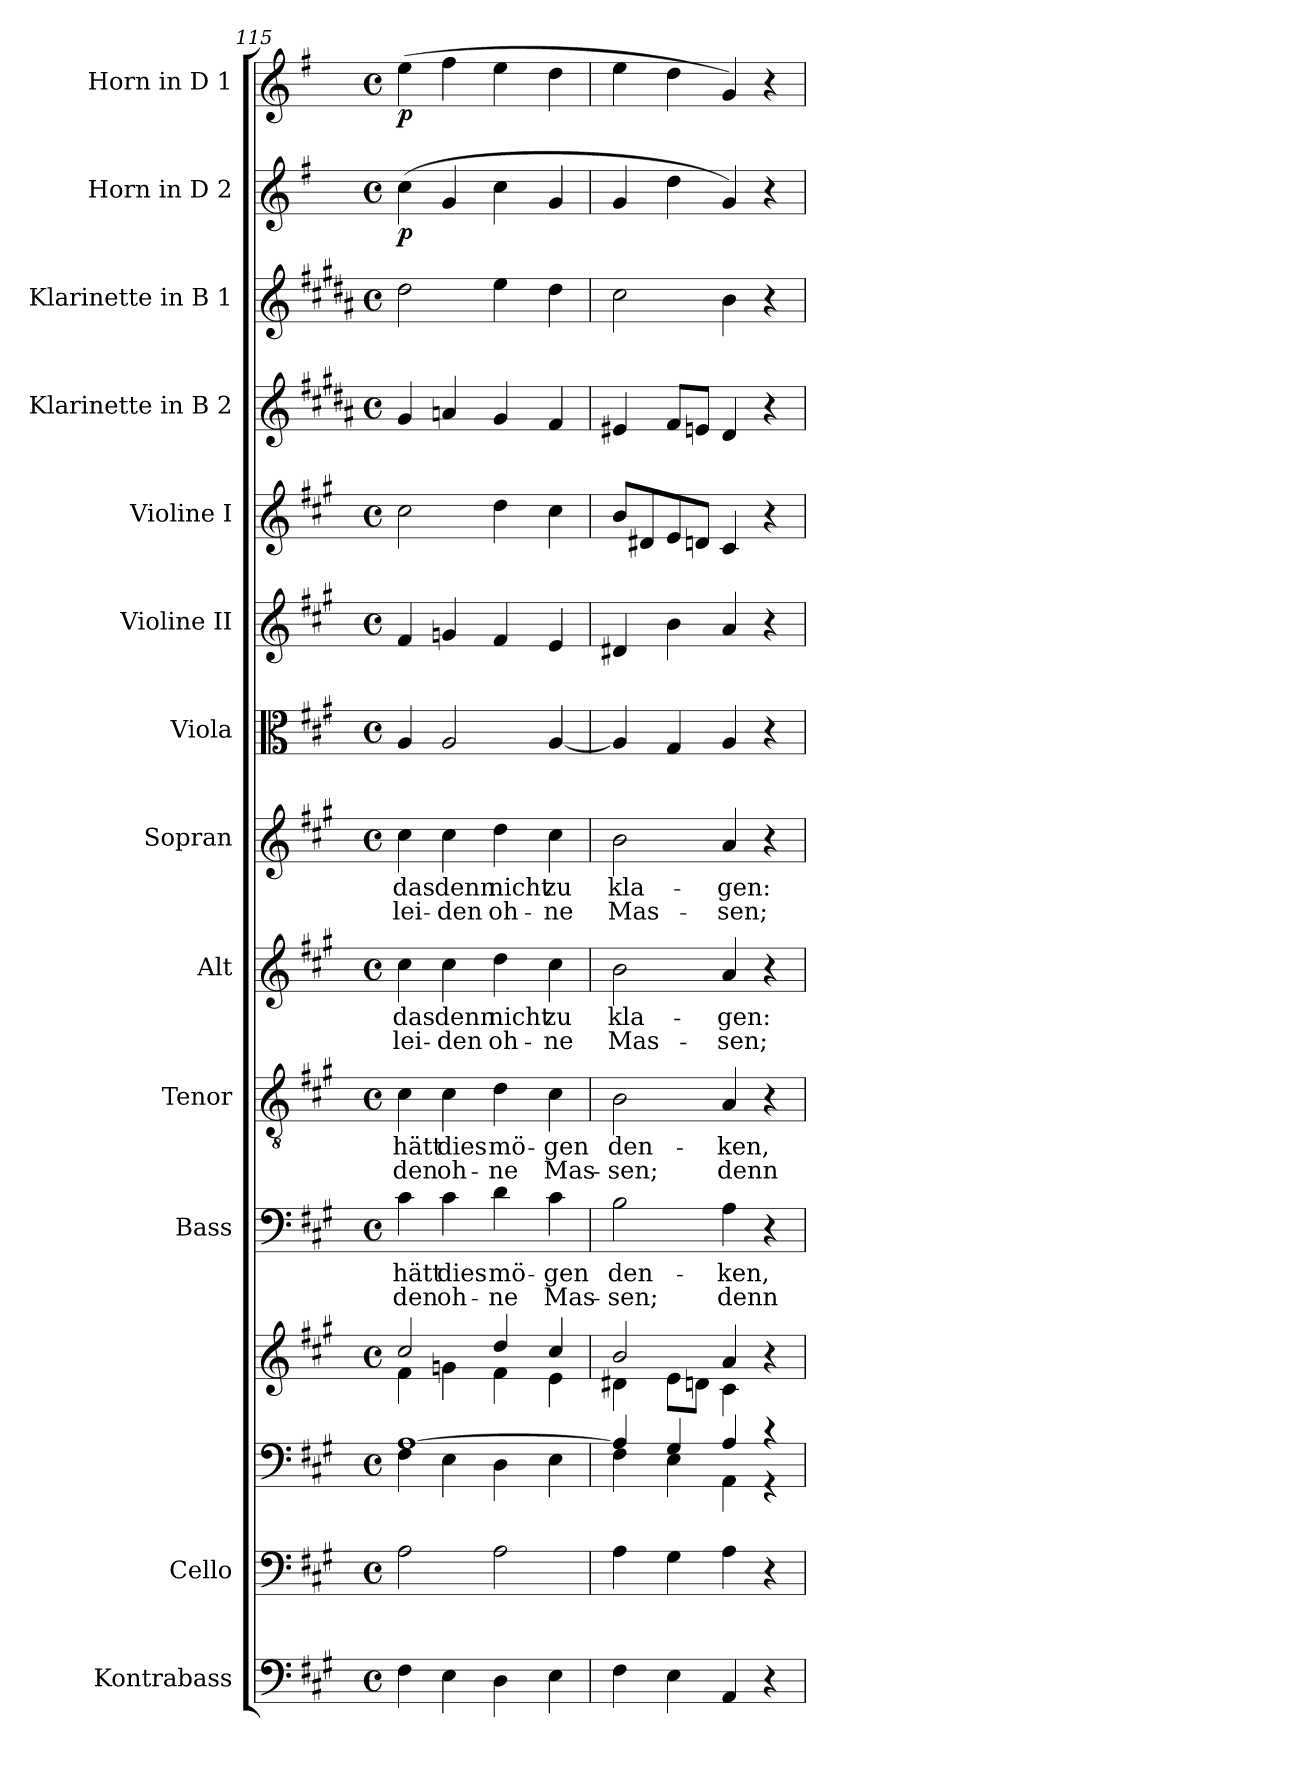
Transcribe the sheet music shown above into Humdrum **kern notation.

**kern	**kern	**kern	**kern	**kern	**text	**text	**kern	**text	**text	**kern	**text	**text	**kern	**text	**text	**kern	**kern	**kern	**kern	**kern	**kern	**dynam	**kern	**dynam
*part14	*part13	*part12	*part12	*part11	*part11	*part11	*part10	*part10	*part10	*part9	*part9	*part9	*part8	*part8	*part8	*part7	*part6	*part5	*part4	*part3	*part2	*part2	*part1	*part1
*staff15	*staff14	*staff13	*staff12	*staff11	*staff11	*staff11	*staff10	*staff10	*staff10	*staff9	*staff9	*staff9	*staff8	*staff8	*staff8	*staff7	*staff6	*staff5	*staff4	*staff3	*staff2	*staff2	*staff1	*staff1
*I"Kontrabass	*I"Cello	*	*	*I"Bass	*	*	*I"Tenor	*	*	*I"Alt	*	*	*I"Sopran	*	*	*I"Viola	*I"Violine II	*I"Violine I	*I"Klarinette in B 2	*I"Klarinette in B 1	*I"Horn in D 2	*	*I"Horn in D 1	*
*I'Kb.	*	*	*	*I'B	*	*	*I'T	*	*	*I'A	*	*	*I'S	*	*	*I'Vla.	*I'Vl. II	*I'Vl. I	*	*	*I'Hrn. 2	*	*I'Hrn. 1	*
*clefF4	*clefF4	*clefF4	*clefG2	*clefF4	*	*	*clefGv2	*	*	*clefG2	*	*	*clefG2	*	*	*clefC3	*clefG2	*clefG2	*clefG2	*clefG2	*clefG2	*	*clefG2	*
*ITrd7c12	*	*	*	*	*	*	*	*	*	*	*	*	*	*	*	*	*	*	*ITrd1c2	*ITrd1c2	*ITrd-1c-2	*	*ITrd-1c-2	*
*k[f#c#g#]	*k[f#c#g#]	*k[f#c#g#]	*k[f#c#g#]	*k[f#c#g#]	*	*	*k[f#c#g#]	*	*	*k[f#c#g#]	*	*	*k[f#c#g#]	*	*	*k[f#c#g#]	*k[f#c#g#]	*k[f#c#g#]	*k[f#c#g#]	*k[f#c#g#]	*k[f#c#g#]	*	*k[f#c#g#]	*
*A:	*A:	*A:	*A:	*A:	*	*	*A:	*	*	*A:	*	*	*A:	*	*	*A:	*A:	*A:	*A:	*A:	*A:	*	*A:	*
*M4/4	*M4/4	*M4/4	*M4/4	*M4/4	*	*	*M4/4	*	*	*M4/4	*	*	*M4/4	*	*	*M4/4	*M4/4	*M4/4	*M4/4	*M4/4	*M4/4	*	*M4/4	*
*met(c)	*met(c)	*met(c)	*met(c)	*met(c)	*	*	*met(c)	*	*	*met(c)	*	*	*met(c)	*	*	*met(c)	*met(c)	*met(c)	*met(c)	*met(c)	*met(c)	*	*met(c)	*
=115	=115	=115	=115	=115	=115	=115	=115	=115	=115	=115	=115	=115	=115	=115	=115	=115	=115	=115	=115	=115	=115	=115	=115	=115
*	*	*^	*^	*	*	*	*	*	*	*	*	*	*	*	*	*	*	*	*	*	*	*	*	*
!	!	!	!	!	!	!	!LO:LY:b	!LO:LY:b	!	!LO:LY:b	!LO:LY:b	!	!LO:LY:b	!LO:LY:b	!	!LO:LY:b	!LO:LY:b	!	!	!	!	!	!	!LO:DY:b	!	!LO:DY:b
4FF#\	2A\	[>1A	4F#\	2cc#/	4f#\	4c#\	hätt	-den	4c#\	hätt	-den	4cc#\	das	lei-	4cc#\	das	lei-	4A/	4f#/	2cc#\	4f#/	2cc#\	(>4dd\	p	(>4ff#\	p
!	!	!	!	!	!	!	!LO:LY:b	!LO:LY:b	!	!LO:LY:b	!LO:LY:b	!	!LO:LY:b	!LO:LY:b	!	!LO:LY:b	!LO:LY:b	!	!	!	!	!	!	!	!	!
4EE\	.	.	4E\	.	4gn\	4c#\	dies	oh-	4c#\	dies	oh-	4cc#\	denn	-den	4cc#\	denn	-den	2A/	4gn/	.	4gn/	.	4a/	.	4gg#\	.
!	!	!	!	!	!	!	!LO:LY:b	!LO:LY:b	!	!LO:LY:b	!LO:LY:b	!	!LO:LY:b	!LO:LY:b	!	!LO:LY:b	!LO:LY:b	!	!	!	!	!	!	!	!	!
4DD\	2A\	.	4D\	4dd/	4f#\	4d\	mö-	-ne	4d\	mö-	-ne	4dd\	nicht	oh-	4dd\	nicht	oh-	.	4f#/	4dd\	4f#/	4dd\	4dd\	.	4ff#\	.
!	!	!	!	!	!	!	!LO:LY:b	!LO:LY:b	!	!LO:LY:b	!LO:LY:b	!	!LO:LY:b	!LO:LY:b	!	!LO:LY:b	!LO:LY:b	!	!	!	!	!	!	!	!	!
4EE\	.	.	4E\	4cc#/	4e\	4c#\	-gen	Mas-	4c#\	-gen	Mas-	4cc#\	zu	-ne	4cc#\	zu	-ne	[4A/	4e/	4cc#\	4e/	4cc#\	4a/	.	4ee\	.
=116	=116	=116	=116	=116	=116	=116	=116	=116	=116	=116	=116	=116	=116	=116	=116	=116	=116	=116	=116	=116	=116	=116	=116	=116	=116	=116
!	!	!	!	!	!	!	!LO:LY:b	!LO:LY:b	!	!LO:LY:b	!LO:LY:b	!	!LO:LY:b	!LO:LY:b	!	!LO:LY:b	!LO:LY:b	!	!	!	!	!	!	!	!	!
4FF#\	4A\	4A/]	4F#\	2b/	4d#X\	2B\	den-	-sen;	2B\	den-	-sen;	2b\	kla-	Mas-	2b\	kla-	Mas-	4A/]	4d#X/	8b/L	4d#X/	2b\	4a/	.	4ff#\	.
.	.	.	.	.	.	.	.	.	.	.	.	.	.	.	.	.	.	.	.	8d#X/	.	.	.	.	.	.
4EE\	4G#\	4G#/	4E\	.	8e\L	.	.	.	.	.	.	.	.	.	.	.	.	4G#/	4b\	8e/	8e/L	.	4ee\	.	4ee\	.
.	.	.	.	.	8dn\J	.	.	.	.	.	.	.	.	.	.	.	.	.	.	8dn/J	8dn/J	.	.	.	.	.
!	!	!	!	!	!	!	!LO:LY:b	!LO:LY:b	!	!LO:LY:b	!LO:LY:b	!	!LO:LY:b	!LO:LY:b	!	!LO:LY:b	!LO:LY:b	!	!	!	!	!	!	!	!	!
4AAA/	4A\	4A/	4AA\	4a/	4c#\	4A\	-ken,	denn	4A/	-ken,	denn	4a/	-gen:	-sen;	4a/	-gen:	-sen;	4A/	4a/	4c#/	4c#/	4a\	4a/)	.	4a/)	.
4r	4r	4r	4r	4r	4ryy	4r	.	.	4r	.	.	4r	.	.	4r	.	.	4r	4r	4r	4r	4r	4r	.	4r	.
*	*	*v	*v	*	*	*	*	*	*	*	*	*	*	*	*	*	*	*	*	*	*	*	*	*	*	*
*	*	*	*v	*v	*	*	*	*	*	*	*	*	*	*	*	*	*	*	*	*	*	*	*	*	*
=	=	=	=	=	=	=	=	=	=	=	=	=	=	=	=	=	=	=	=	=	=	=	=	=
*-	*-	*-	*-	*-	*-	*-	*-	*-	*-	*-	*-	*-	*-	*-	*-	*-	*-	*-	*-	*-	*-	*-	*-	*-
